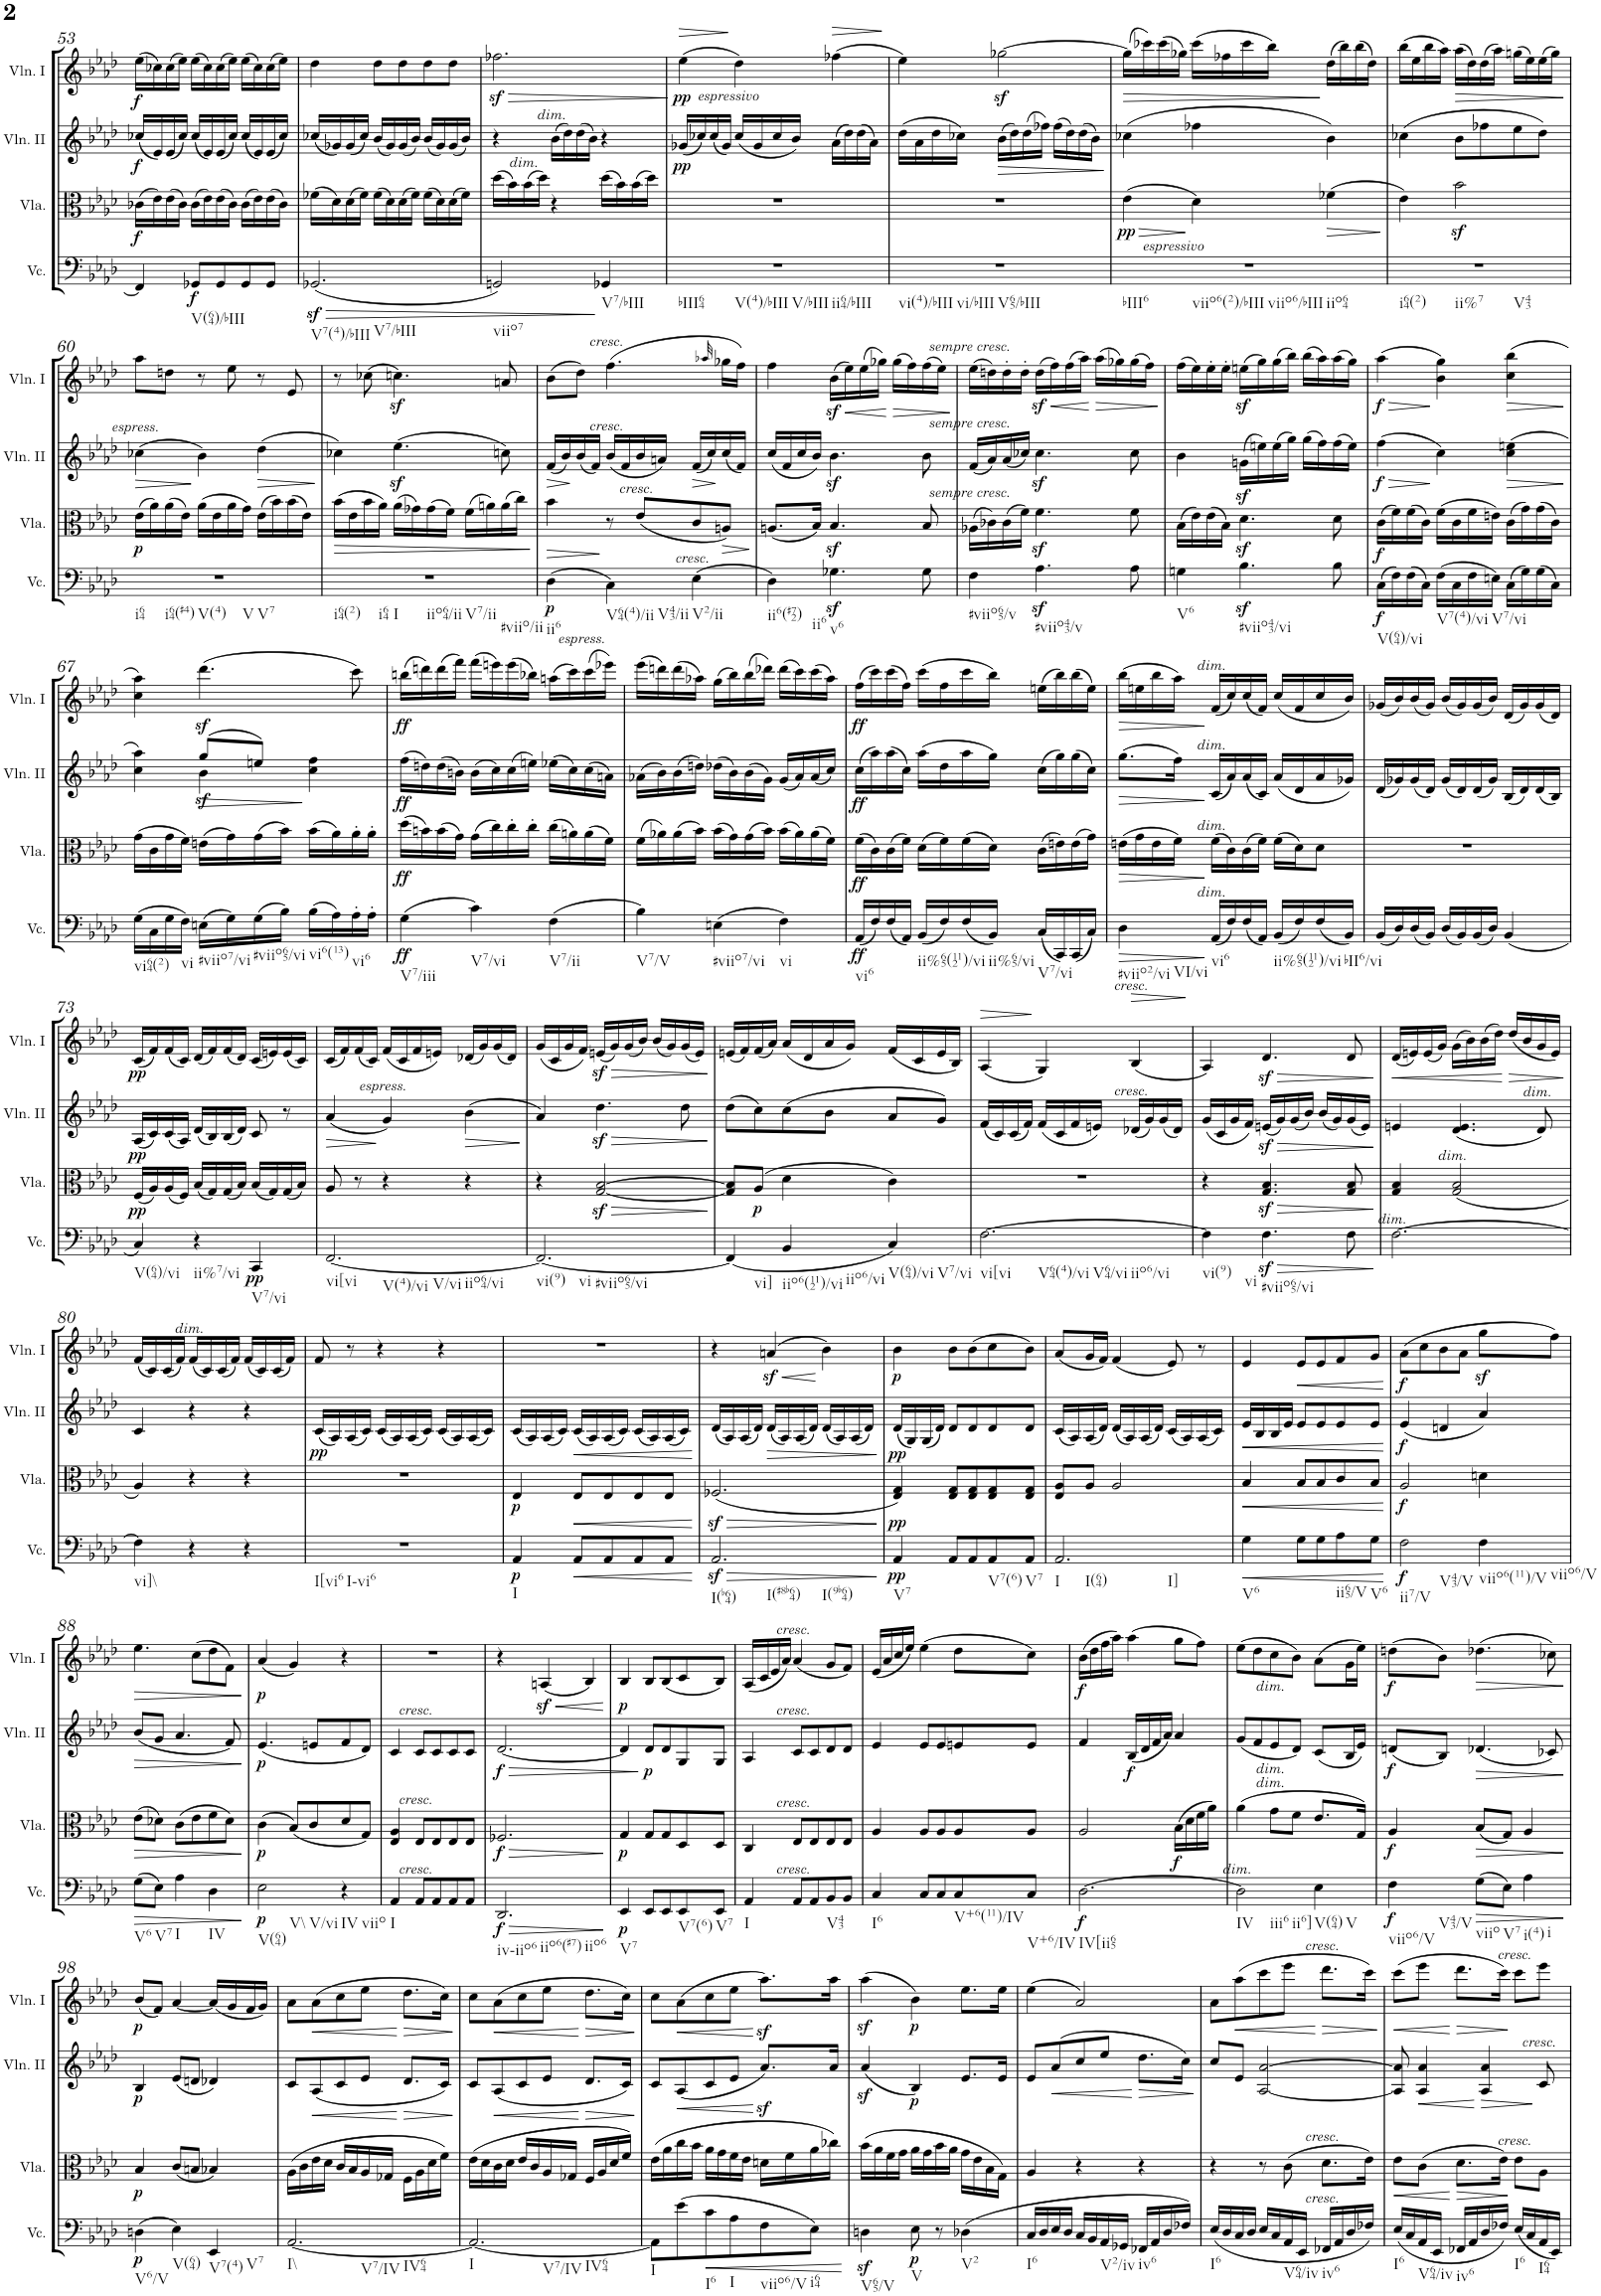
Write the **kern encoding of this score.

**kern	**dynam	**kern	**dynam	**kern	**dynam	**kern	**dynam
*part4	*part4	*part3	*part3	*part2	*part2	*part1	*part1
*staff4	*staff4	*staff3	*staff3	*staff2	*staff2	*staff1	*staff1
*I"Violoncello	*	*I"Viola	*	*I"Violino II	*	*I"Violino I	*
*I'Vc.	*	*I'Vla.	*	*I'Vln. II	*	*I'Vln. I	*
!!LO:PB:g=z
*clefF4	*	*clefC3	*	*clefG2	*	*clefG2	*
*k[b-e-a-d-]	*	*k[b-e-a-d-]	*	*k[b-e-a-d-]	*	*k[b-e-a-d-]	*
*M3/4	*	*M3/4	*	*M3/4	*	*M3/4	*
=53	=53	=53	=53	=53	=53	=53	=53
!	!	!	!LO:DY:b	!	!LO:DY:b	!	!LO:DY:b
4FF/]	.	(16c-X\LL	f	(16cc-X/LL	f	(16ee-\LL	f
.	.	16e-\)	.	16e-/)	.	16cc-X\)	.
.	.	(16e-\	.	(16e-/	.	(16cc-\	.
.	.	16c-\JJ)	.	16cc-/JJ)	.	16ee-\JJ)	.
!LO:TX:b:t=V(64)/bIII	!	!	!	!	!	!	!
!	!LO:DY:b	!	!	!	!	!	!
8GG-X/L	f	(16c-\LL	.	(16cc-/LL	.	(16ee-\LL	.
.	.	16e-\)	.	16e-/)	.	16cc-\)	.
8GG-/	.	(16e-\	.	(16e-/	.	(16cc-\	.
.	.	16c-\JJ)	.	16cc-/JJ)	.	16ee-\JJ)	.
8GG-/	.	(16c-\LL	.	(16cc-/LL	.	(16ee-\LL	.
.	.	16e-\)	.	16e-/)	.	16cc-\)	.
8GG-/J	.	(16e-\	.	(16e-/	.	(16cc-\	.
.	.	16c-\JJ)	.	16cc-/JJ)	.	16ee-\JJ)	.
=54	=54	=54	=54	=54	=54	=54	=54
!LO:TX:b:t=V7(4)/bIII	!	!	!	!	!	!	!
!LO:TX:b:t=V7/bIII	!	!	!	!	!	!	!
!	!LO:HP:b	!	!	!	!	!	!
(2.GG-Xz</	>	(16f-X\LL	.	(16cc-X/LL	.	4dd-\	.
.	.	16d-\)	.	16g-X/)	.	.	.
.	.	(16d-\	.	(16g-/	.	.	.
.	.	16f-\JJ)	.	16cc-/JJ)	.	.	.
.	.	(16f-\LL	.	(16b-/LL	.	8dd-\L	.
.	.	16d-\)	.	16g-/)	.	.	.
.	.	(16d-\	.	(16g-/	.	8dd-\	.
.	.	16f-\JJ)	.	16b-/JJ)	.	.	.
.	.	(16f-\LL	.	(16b-/LL	.	8dd-\	.
.	.	16d-\)	.	16g-/)	.	.	.
.	.	(16d-\	.	(16g-/	.	8dd-\J	.
.	.	16f-\JJ)	.	16b-/JJ)	.	.	.
=55	=55	=55	=55	=55	=55	=55	=55
!LO:TX:b:t=viio7	!	!	!	!	!	!	!
!	!	!	!	!	!	!	!LO:HP:b
2GGn/)	.	(16dd-\LL	.	4r	.	2.ff-Xz<\	>
.	.	16b-\)	.	.	.	.	.
!	!	!LO:TX:a:i:t=dim.	!	!	!	!	!
.	.	(16b-\	.	.	.	.	.
.	.	16dd-\JJ)	.	.	.	.	.
!	!	!	!	!LO:TX:a:i:t=dim.	!	!	!
.	.	4r	.	(16b-\LL	.	.	.
.	.	.	.	16dd-\)	.	.	.
.	.	.	.	(16dd-\	.	.	.
.	.	.	.	16b-\JJ)	.	.	.
!LO:TX:b:t=V7/bIII	!	!	!	!	!	!	!
4GG-X/	]	(16dd-\LL	.	4r	.	.	.
.	.	16b-\)	.	.	.	.	.
.	.	(16b-\	.	.	.	.	.
.	.	16dd-\JJ)	.	.	.	.	.
.	.	.	.	.	.	.	]
=56	=56	=56	=56	=56	=56	=56	=56
!	!	!	!	!	!	!LO:TX:b:i:t=espressivo	!
!LO:TX:b:t=bIII64	!	!	!	!	!	!	!
!LO:TX:b:t=V(4)/bIII	!	!	!	!	!	!	!
!LO:TX:b:t=V/bIII	!	!	!	!	!	!	!
!LO:TX:b:t=ii64/bIII	!	!	!	!	!	!	!
!	!	!	!	!	!LO:DY:b	!	!LO:HP:b
!	!	!	!	!	!	!	!LO:DY:n=1:b
2.r	.	2.r	.	(16g-X/LL	pp	(4ee-\	> pp
.	.	.	.	16cc-X/)	.	.	.
.	.	.	.	(16cc-/	.	.	.
.	.	.	.	16g-/JJ)	.	.	.
.	.	.	.	(16cc-/LL	.	4dd-\)	]
.	.	.	.	16g-/	.	.	.
.	.	.	.	16cc-/	.	.	.
.	.	.	.	16b-/JJ)	.	.	.
!	!	!	!	!	!	!	!LO:HP:b
.	.	.	.	(16a-\LL	.	(4ff-X\	>
.	.	.	.	16dd-\)	.	.	.
.	.	.	.	(16dd-\	.	.	.
.	.	.	.	16a-\JJ)	.	.	.
.	.	.	.	.	.	.	]
=57	=57	=57	=57	=57	=57	=57	=57
!LO:TX:b:t=vi(4)/bIII	!	!	!	!	!	!	!
!LO:TX:b:t=vi/bIII	!	!	!	!	!	!	!
!LO:TX:b:t=V65/bIII	!	!	!	!	!	!	!
2.r	.	2.r	.	(16dd-\LL	.	4ee-\)	.
.	.	.	.	16a-\	.	.	.
.	.	.	.	16dd-\	.	.	.
.	.	.	.	16cc-X\JJ)	.	.	.
!	!	!	!	!	!LO:HP:b	!	!
.	.	.	.	(16b-\LL	>	[2gg-Xz<\	.
.	.	.	.	16dd-\)	.	.	.
.	.	.	.	(16dd-\	.	.	.
.	.	.	.	16ff-X\JJ)	.	.	.
.	.	.	.	(16ff-\LL	.	.	.
.	.	.	.	16dd-\)	.	.	.
.	.	.	.	(16dd-\	.	.	.
.	.	.	.	16b-\JJ)	.	.	.
.	.	.	.	.	]	.	.
=58	=58	=58	=58	=58	=58	=58	=58
!	!	!LO:TX:b:i:t=espressivo	!	!	!	!	!
!LO:TX:b:t=bIII6	!	!	!	!	!	!	!
!LO:TX:b:t=viio6(2)/bIII	!	!	!	!	!	!	!
!LO:TX:b:t=viio6/bIII	!	!	!	!	!	!	!
!LO:TX:b:t=iio64	!	!	!	!	!	!	!
!	!	!	!LO:HP:b	!	!	!	!LO:HP:b
!	!	!	!LO:DY:n=1:b	!	!	!	!
2.r	.	(4e-\	> pp	(4cc-X\	.	(16gg-\LL]	>
.	.	.	.	.	.	16ccc-X\)	.
.	.	.	.	.	.	(16ccc-\	.
.	.	.	.	.	.	16gg-X\JJ)	.
.	.	4d-\)	]	4ff-X\	.	(16ccc-\LL	.
.	.	.	.	.	.	16ff-X\	.
.	.	.	.	.	.	16ccc-\	.
.	.	.	.	.	.	16bb-\JJ)	.
!	!	!	!LO:HP:b	!	!	!	!
.	.	(4f-X\	>	4b-\)	.	(16dd-\LL	]
.	.	.	.	.	.	16bb-\)	.
.	.	.	.	.	.	(16bb-\	.
.	.	.	.	.	.	16dd-\JJ)	.
.	.	.	]	.	.	.	.
=59	=59	=59	=59	=59	=59	=59	=59
!LO:TX:b:t=i64(2)	!	!	!	!	!	!	!
!LO:TX:b:t=ii%7	!	!	!	!	!	!	!
!LO:TX:b:t=V43	!	!	!	!	!	!	!
2.r	.	4e-\)	.	(4cc-X\	.	(16bb-\LL	.
.	.	.	.	.	.	16ee-\	.
.	.	.	.	.	.	16bb-\	.
.	.	.	.	.	.	16aa-\JJ)	.
!	!	!	!	!	!	!	!LO:HP:b
.	.	2b-z<\	.	8b-\L	.	(16aa-\LL	>
.	.	.	.	.	.	16dd-\)	.
.	.	.	.	8ff-X\	.	(16dd-\	.
.	.	.	.	.	.	16aa-\JJ)	.
.	.	.	.	8ee-\	.	(16ggn\LL	.
.	.	.	.	.	.	16ee-\)	.
.	.	.	.	8dd-\J)	.	(16ee-\	.
.	.	.	.	.	.	16gg\JJ)	.
.	.	.	.	.	.	.	]
!!LO:LB:g=z
=60	=60	=60	=60	=60	=60	=60	=60
!	!	!	!	!LO:TX:a:i:t=espress.	!	!	!
!LO:TX:b:t=i64	!	!	!	!	!	!	!
!LO:TX:b:t=i64(#4)	!	!	!	!	!	!	!
!LO:TX:b:t=V(4)	!	!	!	!	!	!	!
!LO:TX:b:t=V	!	!	!	!	!	!	!
!LO:TX:b:t=V7	!	!	!	!	!	!	!
!	!	!	!LO:DY:b	!	!LO:HP:b	!	!
2.r	.	(16e-\LL	p	(4cc-X\	>	8aa-\L	.
.	.	16a-\)	.	.	.	.	.
.	.	(16a-\	.	.	.	8ddn\J	.
.	.	16e-\JJ)	.	.	.	.	.
.	.	(16a-\LL	.	4b-\)	]	8r	.
.	.	16e-\	.	.	.	.	.
.	.	16a-\	.	.	.	8ee-\	.
.	.	16g\JJ)	.	.	.	.	.
!	!	!	!	!	!LO:HP:b	!	!
.	.	(16e-\LL	.	(4dd-\	>	8r	.
.	.	16b-\)	.	.	.	.	.
.	.	(16b-\	.	.	.	8e-/	.
.	.	16e-\JJ)	.	.	.	.	.
.	.	.	.	.	]	.	.
=61	=61	=61	=61	=61	=61	=61	=61
!LO:TX:b:t=i64(2)	!	!	!	!	!	!	!
!LO:TX:b:t=i64	!	!	!	!	!	!	!
!LO:TX:b:t=I	!	!	!	!	!	!	!
!LO:TX:b:t=iio64/ii	!	!	!	!	!	!	!
!LO:TX:b:t=V7/ii	!	!	!	!	!	!	!
!LO:TX:b:t=#viio/ii	!	!	!	!	!	!	!
!	!	!	!LO:HP:b	!	!	!	!
2.r	.	(16b-\LL	>	4cc-X\)	.	8r	.
.	.	16e-\	.	.	.	.	.
.	.	16b-\	.	.	.	(8cc-X\	.
.	.	16a-\JJ)	.	.	.	.	.
.	.	(16a-\LL	.	(4.ee-z<\	.	4.ccnz<\)	.
.	.	16g-X\)	.	.	.	.	.
.	.	(16g-\	.	.	.	.	.
.	.	16f\JJ)	.	.	.	.	.
.	.	(16f\LL	.	.	.	.	.
.	.	16an\)	.	.	.	.	.
.	.	(16a\	.	8ccn\)	.	8an/	.
.	.	16cc\JJ)	.	.	.	.	.
.	.	.	]	.	.	.	.
=62	=62	=62	=62	=62	=62	=62	=62
!LO:TX:b:i:t=espress.	!	!	!	!	!	!	!
!LO:TX:b:t=ii6	!	!	!	!	!	!	!
!	!LO:HP:b	!	!	!	!LO:HP:b	!	!
!	!LO:DY:n=1:b	!	!	!	!	!	!
(4D-\	> p	4b-\	.	(16f/LL	>	(8b-\L	.
.	.	.	.	16b-/)	.	.	.
.	.	.	.	(16b-/	]	8dd-\J)	.
.	.	.	.	16f/JJ)	.	.	.
!	!	!	!	!	!	!LO:TX:a:i:t=cresc.	!
!	!	!	!	!LO:TX:a:i:t=cresc.	!	!	!
!LO:TX:b:t=V64(4)/ii	!	!	!	!	!	!	!
!LO:TX:b:t=V43/ii	!	!	!	!	!	!	!
4C\)	]	8r	.	(16b-/LL	.	(4.ff\	.
.	.	.	.	16f/	.	.	.
!	!	!LO:TX:a:i:t=cresc.	!	!	!	!	!
.	.	(8e-/L	.	16b-/	.	.	.
.	.	.	.	16an/JJ)	.	.	.
!LO:TX:a:i:t=cresc.	!	!	!	!	!	!	!
!LO:TX:b:t=V2/ii	!	!	!	!	!	!	!
!	!	!	!	!	!LO:HP:b	!	!
(4E-\	.	8c/	.	(16f/LL	>	.	.
.	.	.	.	16cc/)	.	.	.
.	.	.	.	.	.	32qaa-X/	.
!	!	!	!LO:HP:b	!	!	!	!
.	.	8An/J)	>	(16cc/	]	16gg-X\LL	.
.	.	.	.	16f/JJ)	.	16ff\JJ)	.
.	.	.	]	.	.	.	.
=63	=63	=63	=63	=63	=63	=63	=63
!LO:TX:b:t=ii6(#72)	!	!	!	!	!	!	!
!LO:TX:b:t=ii6	!	!	!	!	!	!	!
4D-\)	.	(8.An/L	.	(16cc/LL	.	4ff\	.
.	.	.	.	16f/	.	.	.
.	.	.	.	16cc/	.	.	.
.	.	16B-/Jk)	.	16b-/JJ)	.	.	.
!LO:TX:b:t=v6	!	!	!	!	!	!	!
!	!	!	!	!	!	!	!LO:HP:b
4.G-Xz<\	.	4.B-z</	.	4.b-z<\	.	(16b-z<\LL	<
.	.	.	.	.	.	16ee-\)	.
.	.	.	.	.	.	(16ee-\	.
.	.	.	.	.	.	16gg-X\JJ)	.
!	!	!	!	!	!	!	!LO:HP:n=1:b
.	.	.	.	.	.	(16gg-\LL	[ >
.	.	.	.	.	.	16ff\)	.
8G-\	.	8B-/	.	8b-\	.	(16ff\	.
.	.	.	.	.	.	16ee-\JJ)	.
.	.	.	.	.	.	.	]
=64	=64	=64	=64	=64	=64	=64	=64
!	!	!	!	!	!	!LO:TX:a:i:t=sempre cresc.	!
!	!	!	!	!LO:TX:a:i:t=sempre cresc.	!	!	!
!	!	!LO:TX:a:i:t=sempre cresc.	!	!	!	!	!
!LO:TX:b:t=#viio65/v	!	!	!	!	!	!	!
4F\	.	(16A-X\LL	.	(16f/LL	.	(16ee-\LL	.
.	.	16c-X\)	.	16a-/)	.	16ddn\)	.
.	.	(16c-\	.	(16a-/	.	16dd'\	.
.	.	16f\JJ)	.	16cc-X/JJ)	.	16dd'\JJ	.
!LO:TX:b:t=#viio43/v	!	!	!	!	!	!	!
!	!	!	!	!	!	!	!LO:HP:b
4.A-z<\	.	4.fz<\	.	4.cc-z<\	.	(16ddz<\LL	<
.	.	.	.	.	.	16ff\)	.
.	.	.	.	.	.	(16ff\	.
.	.	.	.	.	.	16aa-\JJ)	.
!	!	!	!	!	!	!	!LO:HP:n=1:b
.	.	.	.	.	.	(16aa-\LL	[ >
.	.	.	.	.	.	16gg-X\)	.
8A-\	.	8f\	.	8cc-\	.	(16gg-\	.
.	.	.	.	.	.	16ff\JJ)	.
.	.	.	.	.	.	.	]
=65	=65	=65	=65	=65	=65	=65	=65
!LO:TX:b:t=V6	!	!	!	!	!	!	!
4Gn\	.	(16B-\LL	.	4b-\	.	(16ff\LL	.
.	.	16e-\)	.	.	.	16ee-\)	.
.	.	(16e-\	.	.	.	16ee-'\	.
.	.	16B-\JJ)	.	.	.	16ee-'\JJ	.
!LO:TX:b:t=#viio43/vi	!	!	!	!	!	!	!
4.B-z<\	.	4.d-z<\	.	(16gnz<\LL	.	(16eenz<\LL	.
.	.	.	.	16een\)	.	16gg\)	.
.	.	.	.	(16ee\	.	(16gg\	.
.	.	.	.	16gg\JJ)	.	16bb-\JJ)	.
.	.	.	.	(16gg\LL	.	(16bb-\LL	.
.	.	.	.	16ff\)	.	16aa-\)	.
8B-\	.	8d-\	.	(16ff\	.	(16aa-\	.
.	.	.	.	16ee\JJ)	.	16gg\JJ)	.
=66	=66	=66	=66	=66	=66	=66	=66
!LO:TX:b:t=V(64)/vi	!	!	!	!	!	!	!
!	!LO:DY:b	!	!LO:DY:b	!	!LO:HP:b	!	!LO:HP:b
!	!	!	!	!	!LO:DY:n=1:b	!	!LO:DY:n=1:b
(16C\LL	f	(16c\LL	f	(4ff\	> f	(4aa-\	> f
16F\)	.	16f\)	.	.	.	.	.
(16F\	.	(16f\	.	.	.	.	.
16C\JJ)	.	16c\JJ)	.	.	.	.	.
!LO:TX:b:t=V7(4)/vi	!	!	!	!	!	!	!
(16F\LL	.	(16f\LL	.	4cc\)	]	4b-\ 4gg\)	]
16C\	.	16c\	.	.	.	.	.
16F\	.	16f\	.	.	.	.	.
!LO:TX:b:t=V7/vi	!	!	!	!	!	!	!
16En\JJ)	.	16en\JJ)	.	.	.	.	.
!	!	!	!	!	!LO:HP:b	!	!LO:HP:b
(16C\LL	.	(16c\LL	.	(4cc\ 4een\	>	(4cc\ 4bb-\	>
16G\)	.	16g\)	.	.	.	.	.
(16G\	.	(16g\	.	.	.	.	.
16C\JJ)	.	16c\JJ)	.	.	.	.	.
.	.	.	.	.	]	.	]
!!LO:LB:g=z
=67	=67	=67	=67	=67	=67	=67	=67
*	*	*	*	*^	*	*	*
!LO:TX:b:t=vi64(2)	!	!	!	!	!	!	!	!
(16G\LL	.	(16g\LL	.	4cc\ 4aa-\)	4ryy	.	4cc\ 4aa-\)	.
16C\	.	16c\	.	.	.	.	.	.
16G\	.	16g\	.	.	.	.	.	.
!LO:TX:b:t=vi	!	!	!	!	!	!	!	!
16F\JJ)	.	16f\JJ)	.	.	.	.	.	.
!LO:TX:b:t=#viio7/vi	!	!	!	!	!	!	!	!
!	!	!	!	!	!	!LO:HP:b	!	!
!	!	!	!	!	!	!LO:DY:n=1:b	!	!
(16En\LL	.	(16en\LL	.	(8gg/L	4b-\	> sf	(4.ddd-z<\	.
16G\)	.	16g\)	.	.	.	.	.	.
!LO:TX:b:t=#viio65/vi	!	!	!	!	!	!	!	!
(16G\	.	(16g\	.	8een/J)	.	.	.	.
16B-\JJ)	.	16b-\JJ)	.	.	.	.	.	.
!LO:TX:b:t=vi6(13)	!	!	!	!	!	!	!	!
(16B-\LL	.	(16b-\LL	.	4cc\ 4ff\	4ryy	]	.	.
16A-\)	.	16a-\)	.	.	.	.	.	.
!LO:TX:b:t=vi6	!	!	!	!	!	!	!	!
16A-'\	.	16a-'\	.	.	.	.	8ccc\)	.
16A-'\JJ	.	16a-'\JJ	.	.	.	.	.	.
*	*	*	*	*v	*v	*	*	*
=68	=68	=68	=68	=68	=68	=68	=68
!LO:TX:b:t=V7/iii	!	!	!	!	!	!	!
!	!LO:DY:b	!	!LO:DY:b	!	!LO:DY:b	!	!LO:DY:b
(4G\	ff	(16dd-\LL	ff	(16ff\LL	ff	(16bbn\LL	ff
.	.	16bn\)	.	16ddn\)	.	16dddn\)	.
.	.	(16b\	.	(16dd\	.	(16ddd\	.
.	.	16g\JJ)	.	16bn\JJ)	.	16fff\JJ)	.
!LO:TX:b:t=V7/vi	!	!	!	!	!	!	!
4c\)	.	(16g\LL	.	(16b\LL	.	(16fff\LL	.
.	.	16cc\)	.	16cc\)	.	16eeen\)	.
.	.	16cc'\	.	(16cc\	.	(16eee\	.
.	.	16cc'\JJ	.	16een\JJ)	.	16bb-X\JJ)	.
!LO:TX:b:t=V7/ii	!	!	!	!	!	!	!
(4F\	.	(16cc\LL	.	(16ee-X\LL	.	(16aan\LL	.
.	.	16an\)	.	16cc\)	.	16ccc\)	.
.	.	(16a\	.	(16cc\	.	(16ccc\	.
.	.	16f\JJ)	.	16an\JJ)	.	16eee-X\JJ)	.
=69	=69	=69	=69	=69	=69	=69	=69
!LO:TX:b:t=V7/V	!	!	!	!	!	!	!
4B-\)	.	(16f\LL	.	(16a-X\LL	.	(16eee-\LL	.
.	.	16a-X\)	.	16b-\)	.	16dddn\)	.
.	.	(16a-\	.	(16b-\	.	(16ddd\	.
.	.	16b-\JJ)	.	16ddn\JJ)	.	16aa-X\JJ)	.
!LO:TX:b:t=#viio7/vi	!	!	!	!	!	!	!
(4En\	.	(16b-\LL	.	(16dd-X\LL	.	(16gg\LL	.
.	.	16g\)	.	16b-\)	.	16bb-\)	.
.	.	(16g\	.	(16b-\	.	(16bb-\	.
.	.	16b-\JJ)	.	16g\JJ)	.	16ddd-X\JJ)	.
!LO:TX:b:t=vi	!	!	!	!	!	!	!
4F\)	.	(16b-\LL	.	(16g/LL	.	(16ddd-\LL	.
.	.	16a-\)	.	16a-/)	.	16ccc\)	.
.	.	(16a-\	.	(16a-/	.	(16ccc\	.
.	.	16f\JJ)	.	16cc/JJ)	.	16aa-\JJ)	.
=70	=70	=70	=70	=70	=70	=70	=70
!LO:TX:b:t=vi6	!	!	!	!	!	!	!
!	!LO:DY:b	!	!LO:DY:b	!	!LO:DY:b	!	!LO:DY:b
(16AA-/LL	ff	(16f\LL	ff	(16cc\LL	ff	(16ff\LL	ff
16F/)	.	16c\)	.	16aa-\)	.	16ccc\)	.
(16F/	.	(16c\	.	(16aa-\	.	(16ccc\	.
16AA-/JJ)	.	16f\JJ)	.	16cc\JJ)	.	16ff\JJ)	.
!LO:TX:b:t=ii%65(112)/vi	!	!	!	!	!	!	!
(16BB-/LL	.	(16d-\LL	.	(16aa-\LL	.	(16ccc\LL	.
16F/)	.	16f\)	.	16dd-\	.	16ff\	.
(16F/	.	(16f\	.	16aa-\	.	16ccc\	.
!LO:TX:b:t=ii%65/vi	!	!	!	!	!	!	!
16BB-/JJ)	.	16d-\JJ)	.	16gg\JJ)	.	16bb-\JJ)	.
!LO:TX:b:t=V7/vi	!	!	!	!	!	!	!
(16C/LL	.	(16c\LL	.	(16cc\LL	.	(16een\LL	.
16CC/)	.	16en\)	.	16gg\)	.	16bb-\)	.
(16CC/	.	(16e\	.	(16gg\	.	(16bb-\	.
16C/JJ)	.	16g\JJ)	.	16cc\JJ)	.	16ee\JJ)	.
=71	=71	=71	=71	=71	=71	=71	=71
!LO:TX:b:t=#viio2/vi	!	!	!	!	!	!	!
!LO:TX:b:t=VI/vi	!	!	!	!	!	!	!
!	!LO:HP:b	!	!LO:HP:b	!	!LO:HP:b	!	!LO:HP:b
4D-\	>	(16en\LL	>	(8.gg\L	>	(16bb-\LL	>
.	.	16g\	.	.	.	16een\	.
.	.	16e\	.	.	.	16bb-\	.
.	.	16f\JJ)	.	16ff\Jk)	.	16aa-\JJ)	.
!	!	!	!	!	!	!LO:TX:a:i:t=dim.	!
!	!	!	!	!LO:TX:a:i:t=dim.	!	!	!
!	!	!LO:TX:a:i:t=dim.	!	!	!	!	!
!LO:TX:a:i:t=dim.	!	!	!	!	!	!	!
!LO:TX:b:t=vi6	!	!	!	!	!	!	!
(16AA-/LL	]	(16f\LL	]	(16c/LL	]	(16f/LL	]
16F/)	.	16c\)	.	16a-/)	.	16cc/)	.
(16F/	.	(16c\	.	(16a-/	.	(16cc/	.
16AA-/JJ)	.	16f\JJ)	.	16c/JJ)	.	16f/JJ)	.
!LO:TX:b:t=ii%65(112)/vi	!	!	!	!	!	!	!
(16BB-/LL	.	(16f\LL	.	(16a-/LL	.	(16cc/LL	.
16F/)	.	16d-\J)	.	16d-/	.	16f/	.
(16F/	.	8d-\J	.	16a-/	.	16cc/	.
!LO:TX:b:t=bII6/vi	!	!	!	!	!	!	!
16BB-/JJ)	.	.	.	16g-X/JJ)	.	16b-/JJ)	.
=72	=72	=72	=72	=72	=72	=72	=72
(16BB-/LL	.	2.r	.	(16d-/LL	.	(16g-X/LL	.
16D-/)	.	.	.	16g-X/)	.	16b-/)	.
(16D-/	.	.	.	(16g-/	.	(16b-/	.
16BB-/JJ)	.	.	.	16d-/JJ)	.	16g-/JJ)	.
(16D-/LL	.	.	.	(16g-/LL	.	(16b-/LL	.
16BB-/)	.	.	.	16d-/)	.	16g-/)	.
(16BB-/	.	.	.	(16d-/	.	(16g-/	.
16D-/JJ)	.	.	.	16g-/JJ)	.	16b-/JJ)	.
(4BB-/	.	.	.	(16B-/LL	.	(16d-/LL	.
.	.	.	.	16d-/)	.	16g-/)	.
.	.	.	.	(16d-/	.	(16g-/	.
.	.	.	.	16B-/JJ)	.	16d-/JJ)	.
!!LO:LB:g=z
=73	=73	=73	=73	=73	=73	=73	=73
!LO:TX:b:t=V(64)/vi	!	!	!	!	!	!	!
!	!	!	!LO:DY:b	!	!LO:DY:b	!	!LO:DY:b
4C/)	.	(16F/LL	pp	(16A-/LL	pp	(16c/LL	pp
.	.	16A-/)	.	16c/)	.	16f/)	.
.	.	(16A-/	.	(16c/	.	(16f/	.
.	.	16F/JJ)	.	16A-/JJ)	.	16c/JJ)	.
!LO:TX:b:t=ii%7/vi	!	!	!	!	!	!	!
4r	.	(16B-/LL	.	(16d-/LL	.	(16d-/LL	.
.	.	16G/)	.	16B-/)	.	16f/)	.
.	.	(16G/	.	(16B-/	.	(16f/	.
.	.	16B-/JJ)	.	16d-/JJ)	.	16d-/JJ)	.
!LO:TX:b:t=V7/vi	!	!	!	!	!	!	!
!	!LO:DY:b	!	!	!	!	!	!
4CC/	pp	(16B-/LL	.	8c/	.	(16c/LL	.
.	.	16G/)	.	.	.	16en/)	.
.	.	(16G/	.	8r	.	(16e/	.
.	.	16B-/JJ)	.	.	.	16c/JJ)	.
=74	=74	=74	=74	=74	=74	=74	=74
!LO:TX:b:t=vi[vi	!	!	!	!	!	!	!
!LO:TX:b:t=V(4)/vi	!	!	!	!	!	!	!
!LO:TX:b:t=V/vi	!	!	!	!	!	!	!
!LO:TX:b:t=iio64/vi	!	!	!	!	!	!	!
!	!	!	!	!	!LO:HP:b	!	!
[2.FF/	.	8A-/	.	(4a-/	>	(16c/LL	.
.	.	.	.	.	.	16f/)	.
.	.	8r	.	.	.	(16f/	.
.	.	.	.	.	.	16c/JJ)	.
!	!	!	!	!LO:TX:a:i:t=espress.	!	!	!
.	.	4r	.	4g/)	]	(16f/LL	.
.	.	.	.	.	.	16c/	.
.	.	.	.	.	.	16f/	.
.	.	.	.	.	.	16en/JJ)	.
!	!	!	!	!	!LO:HP:b	!	!
.	.	4r	.	(4b-\	>	(16d-X/LL	.
.	.	.	.	.	.	16g/)	.
.	.	.	.	.	.	(16g/	.
.	.	.	.	.	.	16d-/JJ)	.
.	.	.	.	.	]	.	.
=75	=75	=75	=75	=75	=75	=75	=75
!LO:TX:b:t=vi(9)	!	!	!	!	!	!	!
!LO:TX:b:t=vi	!	!	!	!	!	!	!
!LO:TX:b:t=#viio65/vi	!	!	!	!	!	!	!
2.FF/_	.	4r	.	4a-/)	.	(16g/LL	.
.	.	.	.	.	.	16c/	.
.	.	.	.	.	.	16g/	.
.	.	.	.	.	.	16f/JJ)	.
!	!	!	!LO:HP:b	!	!LO:HP:b	!	!LO:HP:b
.	.	[2G/z< [2B-/z<	>	4.dd-z<\	>	(16enz</LL	>
.	.	.	.	.	.	16g/)	.
.	.	.	.	.	.	(16g/	.
.	.	.	.	.	.	16b-/JJ)	.
.	.	.	.	.	.	(16b-/LL	.
.	.	.	.	.	.	16g/)	.
.	.	.	.	8dd-\	.	(16g/	.
.	.	.	.	.	.	16e/JJ)	.
.	.	.	]	.	]	.	]
=76	=76	=76	=76	=76	=76	=76	=76
!LO:TX:b:t=vi]	!	!	!	!	!	!	!
(4FF/]	.	8G/] 8B-/]L	.	(8dd-\L	.	(16en/LL	.
.	.	.	.	.	.	16f/)	.
!	!	!	!LO:DY:b	!	!	!	!
.	.	(8A-/J	p	8cc\)	.	(16f/	.
.	.	.	.	.	.	16a-/JJ)	.
!LO:TX:b:t=iio6(112)/vi	!	!	!	!	!	!	!
!LO:TX:b:t=iio6/vi	!	!	!	!	!	!	!
4BB-/	.	4d-\	.	(8cc\	.	(16a-/LL	.
.	.	.	.	.	.	16d-/	.
.	.	.	.	8b-\J	.	16a-/	.
.	.	.	.	.	.	16g/JJ)	.
!LO:TX:b:t=V(64)/vi	!	!	!	!	!	!	!
!LO:TX:b:t=V7/vi	!	!	!	!	!	!	!
4C/)	.	4c\)	.	8a-/L	.	(16f/LL	.
.	.	.	.	.	.	16c/	.
.	.	.	.	8g/J)	.	16e/	.
.	.	.	.	.	.	16B-/JJ)	.
=77	=77	=77	=77	=77	=77	=77	=77
!LO:TX:b:t=vi[vi	!	!	!	!	!	!	!
!LO:TX:b:t=V64(4)/vi	!	!	!	!	!	!	!
!LO:TX:b:t=V64/vi	!	!	!	!	!	!	!
!LO:TX:b:t=iio6/vi	!	!	!	!	!	!	!
!	!	!	!	!	!	!	!LO:HP:b
[2.F\	.	2.r	.	(16f/LL	.	(4A-/	>
.	.	.	.	16c/)	.	.	.
.	.	.	.	(16c/	.	.	.
.	.	.	.	16f/JJ)	.	.	.
.	.	.	.	(16f/LL	.	4G/)	]
.	.	.	.	16c/	.	.	.
.	.	.	.	16f/	.	.	.
.	.	.	.	16en/JJ)	.	.	.
!	!	!	!	!	!	!LO:TX:a:i:t=cresc.	!
!	!	!	!	!LO:TX:a:i:t=cresc.	!	!	!
!	!	!	!	!	!	!	!LO:HP:b
.	.	.	.	(16d-X/LL	.	(4B-/	>
.	.	.	.	16g/)	.	.	.
.	.	.	.	(16g/	.	.	.
.	.	.	.	16d-/JJ)	.	.	.
.	.	.	.	.	.	.	]
=78	=78	=78	=78	=78	=78	=78	=78
!LO:TX:b:t=vi(9)	!	!	!	!	!	!	!
!LO:TX:b:t=vi	!	!	!	!	!	!	!
4F\]	.	4r	.	(16g/LL	.	4A-/)	.
.	.	.	.	16c/	.	.	.
.	.	.	.	16g/	.	.	.
.	.	.	.	16f/JJ)	.	.	.
!LO:TX:b:t=#viio65/vi	!	!	!	!	!	!	!
!	!LO:HP:b	!	!LO:HP:b	!	!LO:HP:b	!	!LO:HP:b
4.Fz<\	>	4.G/z< 4.B-/z<	>	(16enz</LL	>	4.d-z</	>
.	.	.	.	16g/)	.	.	.
.	.	.	.	(16g/	.	.	.
.	.	.	.	16b-/JJ)	.	.	.
.	.	.	.	(16b-/LL	.	.	.
.	.	.	.	16g/)	.	.	.
8F\	.	8G/ 8B-/	.	(16g/	.	8d-/	.
.	.	.	.	16e/JJ)	.	.	.
.	]	.	]	.	]	.	]
=79	=79	=79	=79	=79	=79	=79	=79
!LO:TX:a:i:t=dim.	!	!	!	!	!	!	!
!	!	!	!	!	!	!	!LO:HP:b
[2.F\	.	4G/ 4B-/	.	4en/	.	(16d-/LL	<
.	.	.	.	.	.	16en/)	.
.	.	.	.	.	.	(16e/	.
.	.	.	.	.	.	16g/JJ)	.
!	!	!LO:TX:a:i:t=dim.	!	!	!	!	!
.	.	(2G/ 2B-/	.	(4.d-/ 4.e/	.	(16g\LL	.
.	.	.	.	.	.	16b-\)	.
.	.	.	.	.	.	(16b-\	.
.	.	.	.	.	.	16dd-\JJ)	.
!	!	!	!	!	!	!	!LO:HP:n=1:b
.	.	.	.	.	.	(16dd-/LL	[ >
.	.	.	.	.	.	16b-/	.
!	!	!	!	!LO:TX:a:i:t=dim.	!	!	!
.	.	.	.	8d-/)	.	16g/	.
.	.	.	.	.	.	16e/JJ)	.
.	.	.	.	.	.	.	]
!!LO:LB:g=z
=80	=80	=80	=80	=80	=80	=80	=80
!LO:TX:b:t=vi]\\	!	!	!	!	!	!	!
4F\]	.	4A-/)	.	4c/	.	(16f/LL	.
.	.	.	.	.	.	16c/)	.
.	.	.	.	.	.	(16c/	.
.	.	.	.	.	.	16f/JJ)	.
!	!	!	!	!	!	!LO:TX:a:i:t=dim.	!
4r	.	4r	.	4r	.	(16f/LL	.
.	.	.	.	.	.	16c/)	.
.	.	.	.	.	.	(16c/	.
.	.	.	.	.	.	16f/JJ)	.
4r	.	4r	.	4r	.	(16f/LL	.
.	.	.	.	.	.	16c/)	.
.	.	.	.	.	.	(16c/	.
.	.	.	.	.	.	16f/JJ)	.
=81	=81	=81	=81	=81	=81	=81	=81
!LO:TX:b:t=I[vi6	!	!	!	!	!	!	!
!LO:TX:b:t=I-vi6	!	!	!	!	!	!	!
!	!	!	!	!	!LO:DY:b	!	!
2.r	.	2.r	.	(16c/LL	pp	8f/	.
.	.	.	.	16A-/)	.	.	.
.	.	.	.	(16A-/	.	8r	.
.	.	.	.	16c/JJ)	.	.	.
.	.	.	.	(16c/LL	.	4r	.
.	.	.	.	16A-/)	.	.	.
.	.	.	.	(16A-/	.	.	.
.	.	.	.	16c/JJ)	.	.	.
.	.	.	.	(16c/LL	.	4r	.
.	.	.	.	16A-/)	.	.	.
.	.	.	.	(16A-/	.	.	.
.	.	.	.	16c/JJ)	.	.	.
=82	=82	=82	=82	=82	=82	=82	=82
!LO:TX:b:t=I	!	!	!	!	!	!	!
!	!LO:DY:b	!	!LO:DY:b	!	!	!	!
4AA-/	p	4E-/	p	(16c/LL	.	2.r	.
.	.	.	.	16A-/)	.	.	.
.	.	.	.	(16A-/	.	.	.
.	.	.	.	16c/JJ)	.	.	.
!	!LO:HP:b	!	!LO:HP:b	!	!LO:HP:b	!	!
8AA-/L	<	8E-/L	<	(16c/LL	<	.	.
.	.	.	.	16A-/)	.	.	.
8AA-/	.	8E-/	.	(16A-/	.	.	.
.	.	.	.	16c/JJ)	.	.	.
8AA-/	.	8E-/	.	(16c/LL	.	.	.
.	.	.	.	16A-/)	.	.	.
8AA-/J	.	8E-/J	.	(16A-/	.	.	.
.	.	.	.	16c/JJ)	.	.	.
.	[	.	[	.	[	.	.
=83	=83	=83	=83	=83	=83	=83	=83
!LO:TX:b:t=I(b64)	!	!	!	!	!	!	!
!LO:TX:b:t=I(#8b64)	!	!	!	!	!	!	!
!LO:TX:b:t=I(9b64)	!	!	!	!	!	!	!
!	!LO:HP:b	!	!LO:HP:b	!	!	!	!
2.AA-z</	>	(2.F-Xz</	>	(16d-/LL	.	4r	.
.	.	.	.	16A-/)	.	.	.
.	.	.	.	(16A-/	.	.	.
.	.	.	.	16d-/JJ)	.	.	.
!	!	!	!	!	!LO:HP:b	!	!LO:HP:b
.	.	.	.	(16d-/LL	>	(4anz</	<
.	.	.	.	16A-/)	.	.	.
.	.	.	.	(16A-/	.	.	.
.	.	.	.	16d-/JJ)	.	.	.
.	.	.	.	(16d-/LL	.	4b-\)	[
.	.	.	.	16A-/)	.	.	.
.	.	.	.	(16A-/	.	.	.
.	.	.	.	16d-/JJ)	.	.	.
.	]	.	]	.	]	.	.
=84	=84	=84	=84	=84	=84	=84	=84
!LO:TX:b:t=V7	!	!	!	!	!	!	!
!	!LO:DY:b	!	!LO:DY:b	!	!LO:DY:b	!	!LO:DY:b
4AA-/	pp	4E-/ 4G/)	pp	(16d-/LL	pp	4b-\	p
.	.	.	.	16G/)	.	.	.
.	.	.	.	(16G/	.	.	.
.	.	.	.	16d-/JJ)	.	.	.
8AA-/L	.	8E-/ 8G/L	.	8d-/L	.	8b-\L	.
8AA-/	.	8E-/ 8G/	.	8d-/	.	(8b-\	.
!LO:TX:b:t=V7(6)	!	!	!	!	!	!	!
8AA-/	.	8E-/ 8G/	.	8d-/	.	8cc\	.
!LO:TX:b:t=V7	!	!	!	!	!	!	!
8AA-/J	.	8E-/ 8G/J	.	8d-/J	.	8b-\J)	.
=85	=85	=85	=85	=85	=85	=85	=85
!LO:TX:b:t=I	!	!	!	!	!	!	!
!LO:TX:b:t=I(64)	!	!	!	!	!	!	!
!LO:TX:b:t=I]	!	!	!	!	!	!	!
2.AA-/	.	8E-/ 8A-/L	.	(16c/LL	.	(8a-/L	.
.	.	.	.	16A-/)	.	.	.
.	.	8A-/J	.	(16A-/	.	16g/L	.
.	.	.	.	16d-/JJ)	.	16f/JJ)	.
.	.	2A-/	.	(16d-/LL	.	(4f/	.
.	.	.	.	16A-/)	.	.	.
.	.	.	.	(16A-/	.	.	.
.	.	.	.	16d-/JJ)	.	.	.
.	.	.	.	(16c/LL	.	8e-/)	.
.	.	.	.	16A-/)	.	.	.
.	.	.	.	(16A-/	.	8r	.
.	.	.	.	16c/JJ)	.	.	.
=86	=86	=86	=86	=86	=86	=86	=86
!LO:TX:b:t=V6	!	!	!	!	!	!	!
!	!LO:HP:b	!	!LO:HP:b	!	!LO:HP:b	!	!
4G\	<	4B-/	<	16e-/LL	<	4e-/	.
.	.	.	.	16B-/	.	.	.
.	.	.	.	16B-/	.	.	.
.	.	.	.	16e-/JJ	.	.	.
!	!	!	!	!	!	!	!LO:HP:b
8G\L	.	8B-/L	.	8e-/L	.	8e-/L	<
8G\	.	8B-/	.	8e-/	.	8e-/	.
!LO:TX:b:t=ii65/V	!	!	!	!	!	!	!
8A-\	.	8c/	.	8e-/	.	8f/	.
!LO:TX:b:t=V6	!	!	!	!	!	!	!
8G\J	.	8B-/J	.	8e-/J	.	8g/J	.
.	[	.	[	.	[	.	[
=87	=87	=87	=87	=87	=87	=87	=87
!LO:TX:b:t=ii7/V	!	!	!	!	!	!	!
!LO:TX:b:t=V43/V	!	!	!	!	!	!	!
!	!LO:DY:b	!	!LO:DY:b	!	!LO:DY:b	!	!LO:DY:b
2F\	f	2A-/	f	(4e-/	f	(8a-\L	f
.	.	.	.	.	.	8cc\	.
.	.	.	.	4dn/	.	8b-\	.
.	.	.	.	.	.	8a-\J	.
!LO:TX:b:t=viio6(11)/V	!	!	!	!	!	!	!
!LO:TX:b:t=viio6/V	!	!	!	!	!	!	!
4F\	.	4dn\	.	4a-/)	.	8ggz<\L	.
.	.	.	.	.	.	8ff\J)	.
!!LO:LB:g=z
=88	=88	=88	=88	=88	=88	=88	=88
!LO:TX:b:t=V6	!	!	!	!	!	!	!
!	!LO:HP:b	!	!LO:HP:b	!	!LO:HP:b	!	!LO:HP:b
(8G\L	>	(8e-\L	>	(8b-/L	>	4.ee-\	>
!LO:TX:b:t=V7	!	!	!	!	!	!	!
8E-\J)	.	8d-X\J)	.	8g/J	.	.	.
!LO:TX:b:t=I	!	!	!	!	!	!	!
4A-\	.	(8c\L	.	4.a-/	.	.	.
.	.	8e-\	.	.	.	(8cc\L	.
!LO:TX:b:t=IV	!	!	!	!	!	!	!
4D-\	.	8f\	.	.	.	8dd-\	.
.	.	8d-\J)	.	8f/)	.	8f\J)	.
.	]	.	]	.	]	.	]
=89	=89	=89	=89	=89	=89	=89	=89
!LO:TX:b:t=V(64)	!	!	!	!	!	!	!
!LO:TX:b:t=V\\	!	!	!	!	!	!	!
!LO:TX:b:t=V/vi	!	!	!	!	!	!	!
!	!LO:DY:b	!	!LO:DY:b	!	!LO:DY:b	!	!LO:DY:b
2E-\	p	(4c\	p	(4.e-/	p	(4a-/	p
.	.	(8B-/L)	.	.	.	4g/)	.
.	.	8c/	.	8en/L	.	.	.
!LO:TX:b:t=IV	!	!	!	!	!	!	!
!LO:TX:b:t=viio	!	!	!	!	!	!	!
4r	.	8d-/	.	8f/	.	4r	.
.	.	8G/J)	.	8d-/J)	.	.	.
=90	=90	=90	=90	=90	=90	=90	=90
!LO:TX:b:t=I	!	!	!	!	!	!	!
4AA-/	.	4E-/ 4A-/	.	4c/	.	2.r	.
!	!	!	!	!LO:TX:a:i:t=cresc.	!	!	!
!	!	!LO:TX:a:i:t=cresc.	!	!	!	!	!
!LO:TX:a:i:t=cresc.	!	!	!	!	!	!	!
8AA-/L	.	8E-/L	.	8c/L	.	.	.
8AA-/	.	8E-/	.	8c/	.	.	.
8AA-/	.	8E-/	.	8c/	.	.	.
8AA-/J	.	8E-/J	.	8c/J	.	.	.
=91	=91	=91	=91	=91	=91	=91	=91
!LO:TX:b:t=iv-iio6	!	!	!	!	!	!	!
!LO:TX:b:t=iio6(#7)	!	!	!	!	!	!	!
!LO:TX:b:t=iio6	!	!	!	!	!	!	!
!	!LO:HP:b	!	!LO:HP:b	!	!LO:HP:b	!	!
!	!LO:DY:n=1:b	!	!LO:DY:n=1:b	!	!LO:DY:n=1:b	!	!
2.DD-/	> f	2.F-X/	> f	[2.d-/	> f	4r	.
!	!	!	!	!	!	!	!LO:HP:b
.	.	.	.	.	.	(4Anz</	<
.	.	.	.	.	.	4B-/)	.
.	]	.	]	.	.	.	[
=92	=92	=92	=92	=92	=92	=92	=92
!LO:TX:b:t=V7	!	!	!	!	!	!	!
!	!LO:DY:b	!	!LO:DY:b	!	!	!	!LO:DY:b
4EE-/	p	4G/	p	4d-/]	.	4B-/	p
!	!	!	!	!	!LO:DY:n=1:b	!	!
8EE-/L	.	8G/L	.	8d-/L	] p	8B-/L	.
8EE-/	.	8G/	.	8d-/	.	(8B-/	.
!LO:TX:b:t=V7(6)	!	!	!	!	!	!	!
8EE-/	.	8D-/	.	8G/	.	8c/	.
!LO:TX:b:t=V7	!	!	!	!	!	!	!
8EE-/J	.	8D-/J	.	8G/J	.	8B-/J)	.
=93	=93	=93	=93	=93	=93	=93	=93
!LO:TX:b:t=I	!	!	!	!	!	!	!
4AA-/	.	4C/	.	4A-/	.	(16A-/LL	.
.	.	.	.	.	.	16c/	.
.	.	.	.	.	.	16e-/	.
.	.	.	.	.	.	16a-/JJ)	.
!	!	!	!	!	!	!LO:TX:a:i:t=cresc.	!
!	!	!	!	!LO:TX:a:i:t=cresc.	!	!	!
!	!	!LO:TX:a:i:t=cresc.	!	!	!	!	!
!LO:TX:a:i:t=cresc.	!	!	!	!	!	!	!
8AA-/L	.	8E-/L	.	8c/L	.	(4a-/	.
8AA-/	.	8E-/	.	8c/	.	.	.
!LO:TX:b:t=V43	!	!	!	!	!	!	!
8BB-/	.	8E-/	.	8d-/	.	8g/L	.
8BB-/J	.	8E-/J	.	8d-/J	.	8f/J)	.
=94	=94	=94	=94	=94	=94	=94	=94
!LO:TX:b:t=I6	!	!	!	!	!	!	!
4C/	.	4A-/	.	4e-/	.	(16e-/LL	.
.	.	.	.	.	.	16a-/	.
.	.	.	.	.	.	16cc/	.
.	.	.	.	.	.	16ee-/JJ)	.
8C/L	.	8A-/L	.	8e-/L	.	(4ee-\	.
8C/	.	8A-/	.	8e-/	.	.	.
!LO:TX:b:t=V+6(11)/IV	!	!	!	!	!	!	!
8C/	.	8A-/	.	8en/	.	8dd-\L	.
!LO:TX:b:t=V+6/IV	!	!	!	!	!	!	!
8C/J	.	8A-/J	.	8e/J	.	8cc\J)	.
=95	=95	=95	=95	=95	=95	=95	=95
!LO:TX:b:t=IV[ii65	!	!	!	!	!	!	!
!	!LO:DY:b	!	!	!	!	!	!LO:DY:b
[2.D-\	f	2A-/	.	4f/	.	(16b-\LL	f
.	.	.	.	.	.	16dd-\	.
.	.	.	.	.	.	16ff\	.
.	.	.	.	.	.	16aa-\JJ)	.
!	!	!	!	!	!LO:DY:b	!	!
.	.	.	.	(16B-/LL	f	(4aa-\	.
.	.	.	.	16d-/	.	.	.
.	.	.	.	16f/	.	.	.
.	.	.	.	16a-/JJ)	.	.	.
!	!	!	!LO:DY:b	!	!	!	!
.	.	(16B-\LL	f	4a-/	.	8gg\L	.
.	.	16d-\	.	.	.	.	.
.	.	16f\	.	.	.	8ff\J)	.
.	.	16a-\JJ)	.	.	.	.	.
=96	=96	=96	=96	=96	=96	=96	=96
!LO:TX:a:i:t=dim.	!	!	!	!	!	!	!
!LO:TX:b:t=IV	!	!	!	!	!	!	!
!LO:TX:b:t=iii6	!	!	!	!	!	!	!
!LO:TX:b:t=ii6]	!	!	!	!	!	!	!
2D-\]	.	(4a-\	.	(8g/L	.	(8ee-\L	.
.	.	.	.	8f/	.	8dd-\	.
!	!	!	!	!	!	!LO:TX:b:i:t=dim.	!
!	!	!	!	!LO:TX:b:i:t=dim.	!	!	!
!	!	!LO:TX:a:i:t=dim.	!	!	!	!	!
.	.	8g\L	.	8e-/	.	8cc\	.
.	.	8f\J	.	8d-/J)	.	8b-\J)	.
!LO:TX:b:t=V(64)	!	!	!	!	!	!	!
!LO:TX:b:t=V	!	!	!	!	!	!	!
4E-\	.	8.e-/L	.	(8c/L	.	(8a-\L	.
.	.	.	.	16B-/L	.	16g\L	.
.	.	16G/Jk)	.	16e-/JJ)	.	16ee-\JJ)	.
=97	=97	=97	=97	=97	=97	=97	=97
!LO:TX:b:t=viio6/V	!	!	!	!	!	!	!
!LO:TX:b:t=V43/V	!	!	!	!	!	!	!
!	!LO:DY:b	!	!LO:DY:b	!	!LO:DY:b	!	!LO:DY:b
4F\	f	4A-/	f	(8dn/L	f	(8ddn\L	f
.	.	.	.	8B-/J)	.	8b-\J)	.
!LO:TX:b:t=viio	!	!	!	!	!	!	!
!	!LO:HP:b	!	!LO:HP:b	!	!LO:HP:b	!	!LO:HP:b
(8G\L	>	(8B-/L	>	(4.d-X/	>	(4.dd-X\	>
!LO:TX:b:t=V7	!	!	!	!	!	!	!
8E-\J)	.	8G/J)	.	.	.	.	.
!LO:TX:b:t=i(4)	!	!	!	!	!	!	!
!LO:TX:b:t=i	!	!	!	!	!	!	!
4A-\	.	4A-/	.	.	.	.	.
.	.	.	.	8c-X/)	.	8cc-X\)	.
.	]	.	]	.	]	.	]
!!LO:LB:g=z
=98	=98	=98	=98	=98	=98	=98	=98
!LO:TX:b:t=V6/V	!	!	!	!	!	!	!
!	!LO:DY:b	!	!LO:DY:b	!	!LO:DY:b	!	!LO:DY:b
(4Dn\	p	4B-/	p	4B-/	p	(8b-/L	p
.	.	.	.	.	.	8f/J)	.
!LO:TX:b:t=V(64)	!	!	!	!	!	!	!
4E-\)	.	(8c/L	.	(8e-/L	.	[4a-/	.
.	.	8Bn/J	.	8dn/J	.	.	.
!LO:TX:b:t=V7(4)	!	!	!	!	!	!	!
!LO:TX:b:t=V7	!	!	!	!	!	!	!
4EE-/	.	4B-X/)	.	4d-X/)	.	(16a-/LL]	.
.	.	.	.	.	.	16g/	.
.	.	.	.	.	.	16f/	.
.	.	.	.	.	.	16g/JJ)	.
=99	=99	=99	=99	=99	=99	=99	=99
!LO:TX:b:t=I\\	!	!	!	!	!	!	!
!LO:TX:b:t=V7/IV	!	!	!	!	!	!	!
!LO:TX:b:t=IV64	!	!	!	!	!	!	!
[2.AA-/	.	(16A-\LL	.	8c/L	.	8a-\L	.
.	.	16c\	.	.	.	.	.
!	!	!	!	!	!LO:HP:b	!	!LO:HP:b
.	.	16e-\	.	(8A-/	<	(8a-\	<
.	.	16d-\JJ	.	.	.	.	.
.	.	16c/LL	.	8c/	.	8cc\	.
.	.	16B-/	.	.	.	.	.
.	.	16A-/	.	8e-/J	.	8ee-\J	.
.	.	16G-X/JJ	.	.	.	.	.
!	!	!	!	!	!LO:HP:n=1:b	!	!LO:HP:n=1:b
.	.	16F\LL	.	8.d-/L	[ >	8.dd-\L	[ >
.	.	16A-\	.	.	.	.	.
.	.	16d-\	.	.	.	.	.
.	.	16f\JJ)	.	16c/Jk)	.	16cc\Jk)	.
.	.	.	.	.	]	.	]
=100	=100	=100	=100	=100	=100	=100	=100
!LO:TX:b:t=I	!	!	!	!	!	!	!
!LO:TX:b:t=V7/IV	!	!	!	!	!	!	!
!LO:TX:b:t=IV64	!	!	!	!	!	!	!
2.AA-/_	.	(16e-\LL	.	8c/L	.	8cc\L	.
.	.	16d-\	.	.	.	.	.
!	!	!	!	!	!LO:HP:b	!	!LO:HP:b
.	.	16c\	.	(8A-/	<	(8a-\	<
.	.	16d-\JJ	.	.	.	.	.
.	.	16e-/LL	.	8c/	.	8cc\	.
.	.	16c/	.	.	.	.	.
.	.	16A-/	.	8e-/J	.	8ee-\J	.
.	.	16G-X/JJ	.	.	.	.	.
!	!	!	!	!	!LO:HP:n=1:b	!	!LO:HP:n=1:b
.	.	16F/LL	.	8.d-/L	[ >	8.dd-\L	[ >
.	.	16A-/	.	.	.	.	.
.	.	16d-/	.	.	.	.	.
.	.	16f/JJ)	.	16c/Jk)	.	16cc\Jk)	.
.	.	.	.	.	]	.	]
=101	=101	=101	=101	=101	=101	=101	=101
!LO:TX:b:t=I	!	!	!	!	!	!	!
8AA-\L]	.	(16e-\LL	.	8c/L	.	8cc\L	.
.	.	16a-\	.	.	.	.	.
!	!	!	!	!	!LO:HP:b	!	!LO:HP:b
(8e-\	.	16cc\	.	(8A-/	<	(8a-\	<
.	.	16b-\JJ	.	.	.	.	.
!LO:TX:b:t=I6	!	!	!	!	!	!	!
!	!LO:HP:b	!	!	!	!	!	!
8c\	<	16a-\LL	.	8c/	.	8cc\	.
.	.	16g\	.	.	.	.	.
!LO:TX:b:t=I	!	!	!	!	!	!	!
8A-\	.	16f\	.	8e-/J	.	8ee-\J	.
.	.	16e-\JJ	.	.	.	.	.
!LO:TX:b:t=viio6/V	!	!	!	!	!	!	!
8F\	.	16dn\LL	.	8.a-z</L)	[	8.aa-z<\L)	[
.	.	16f\	.	.	.	.	.
!LO:TX:b:t=i64	!	!	!	!	!	!	!
8E-\J)	.	16a-\	.	.	.	.	.
.	.	16cc-X\JJ)	.	16a-/Jk	.	16aa-\Jk	.
.	[	.	.	.	.	.	.
=102	=102	=102	=102	=102	=102	=102	=102
!LO:TX:b:t=V65/V	!	!	!	!	!	!	!
4Dnz<\	.	(16b-\LL	.	(4a-z</	.	(4aa-z<\	.
.	.	16a-\	.	.	.	.	.
.	.	16f\	.	.	.	.	.
.	.	16g\JJ	.	.	.	.	.
!LO:TX:b:t=V	!	!	!	!	!	!	!
!	!LO:DY:b	!	!	!	!LO:DY:b	!	!LO:DY:b
8E-\	p	16a-\LL	.	4B-/)	p	4b-\)	p
.	.	16g\	.	.	.	.	.
8r	.	16b-\	.	.	.	.	.
.	.	16a-\JJ	.	.	.	.	.
!LO:TX:b:t=V2	!	!	!	!	!	!	!
(4D-X\	.	16g\LL	.	8.e-/L	.	8.ee-\L	.
.	.	16e-\	.	.	.	.	.
.	.	16B-\	.	.	.	.	.
.	.	16G\JJ)	.	16e-/Jk	.	16ee-\Jk	.
=103	=103	=103	=103	=103	=103	=103	=103
!LO:TX:b:t=I6	!	!	!	!	!	!	!
16C/LL	.	4A-/	.	8e-/L	.	(4ee-\	.
16D-/	.	.	.	.	.	.	.
!	!	!	!	!	!LO:HP:b	!	!
16E-/	.	.	.	(8a-/	<	.	.
16D-/JJ	.	.	.	.	.	.	.
16C/LL	.	4r	.	8cc/	.	2a-/)	.
16BB-/	.	.	.	.	.	.	.
!LO:TX:b:t=V2/iv	!	!	!	!	!	!	!
16AA-/	.	.	.	8ee-/J	.	.	.
16GG-X/JJ	.	.	.	.	.	.	.
!LO:TX:b:t=iv6	!	!	!	!	!	!	!
!	!	!	!	!	!LO:HP:n=1:b	!	!
16FF-X/LL	.	4r	.	8.dd-\L	[ >	.	.
16AA-/	.	.	.	.	.	.	.
16D-/	.	.	.	.	.	.	.
16F-X/JJ)	.	.	.	16cc\Jk)	.	.	.
.	.	.	.	.	]	.	.
=104	=104	=104	=104	=104	=104	=104	=104
!LO:TX:b:t=I6	!	!	!	!	!	!	!
(16E-/LL	.	4r	.	8cc/L	.	8a-\L	.
16D-/	.	.	.	.	.	.	.
!	!	!	!	!	!	!	!LO:HP:b
16C/	.	.	.	8e-/J	.	(8aa-\	<
16D-/JJ	.	.	.	.	.	.	.
16E-/LL	.	8r	.	[2A-/ [2a-/	.	8ccc\	.
16C/	.	.	.	.	.	.	.
!LO:TX:b:t=V64/iv	!	!	!	!	!	!	!
16AA-/	.	(8c\	.	.	.	8eee-\J	.
16EE-/JJ	.	.	.	.	.	.	.
!	!	!	!	!	!	!LO:TX:a:i:t=cresc.	!
!	!	!LO:TX:a:i:t=cresc.	!	!	!	!	!
!LO:TX:a:i:t=cresc.	!	!	!	!	!	!	!
!LO:TX:b:t=iv6	!	!	!	!	!	!	!
!	!	!	!	!	!	!	!LO:HP:n=1:b
16FF-X/LL	.	8.d-\L	.	.	.	8.ddd-\L	[ >
16AA-/	.	.	.	.	.	.	.
16D-/	.	.	.	.	.	.	.
16F-X/JJ)	.	16e-\Jk)	.	.	.	16ccc\Jk)	.
.	.	.	.	.	.	.	]
=105	=105	=105	=105	=105	=105	=105	=105
!LO:TX:b:t=I6	!	!	!	!	!	!	!
!	!	!	!LO:HP:b	!	!	!	!LO:HP:b
(16E-/LL	.	8e-\L	<	8A-/] 8a-/]	.	(8ccc\L	<
16C/	.	.	.	.	.	.	.
!LO:TX:b:t=V64/iv	!	!	!	!	!	!	!
!	!	!	!	!	!LO:HP:b	!	!
16AA-/	.	(8c\J	.	4A-/ 4a-/	<	8eee-\J	.
16EE-/JJ	.	.	.	.	.	.	.
!LO:TX:b:t=iv6	!	!	!	!	!	!	!
!	!	!	!LO:HP:n=1:b	!	!	!	!LO:HP:n=1:b
16FF-X/LL	.	8.d-\L	[ >	.	.	8.ddd-\L	[ >
16AA-/	.	.	.	.	.	.	.
!	!	!	!	!	!LO:HP:n=1:b	!	!
16D-/	.	.	.	4A-/ 4a-/	[ >	.	.
16F-X/JJ)	.	16e-\Jk)	.	.	.	16ccc\Jk)	.
!	!	!	!	!	!	!LO:TX:a:i:t=cresc.	!
!	!	!LO:TX:a:i:t=cresc.	!	!	!	!	!
!LO:TX:b:t=I6	!	!	!	!	!	!	!
(16E-/LL	.	8e-\L	]	.	.	8ccc\L	]
16C/	.	.	.	.	.	.	.
!	!	!	!	!LO:TX:a:i:t=cresc.	!	!	!
!LO:TX:b:t=I64	!	!	!	!	!	!	!
16AA-/	.	8A-\J	.	8c/	]	8eee-\J	.
16EE-/JJ)	.	.	.	.	.	.	.
=	=	=	=	=	=	=	=
*-	*-	*-	*-	*-	*-	*-	*-
